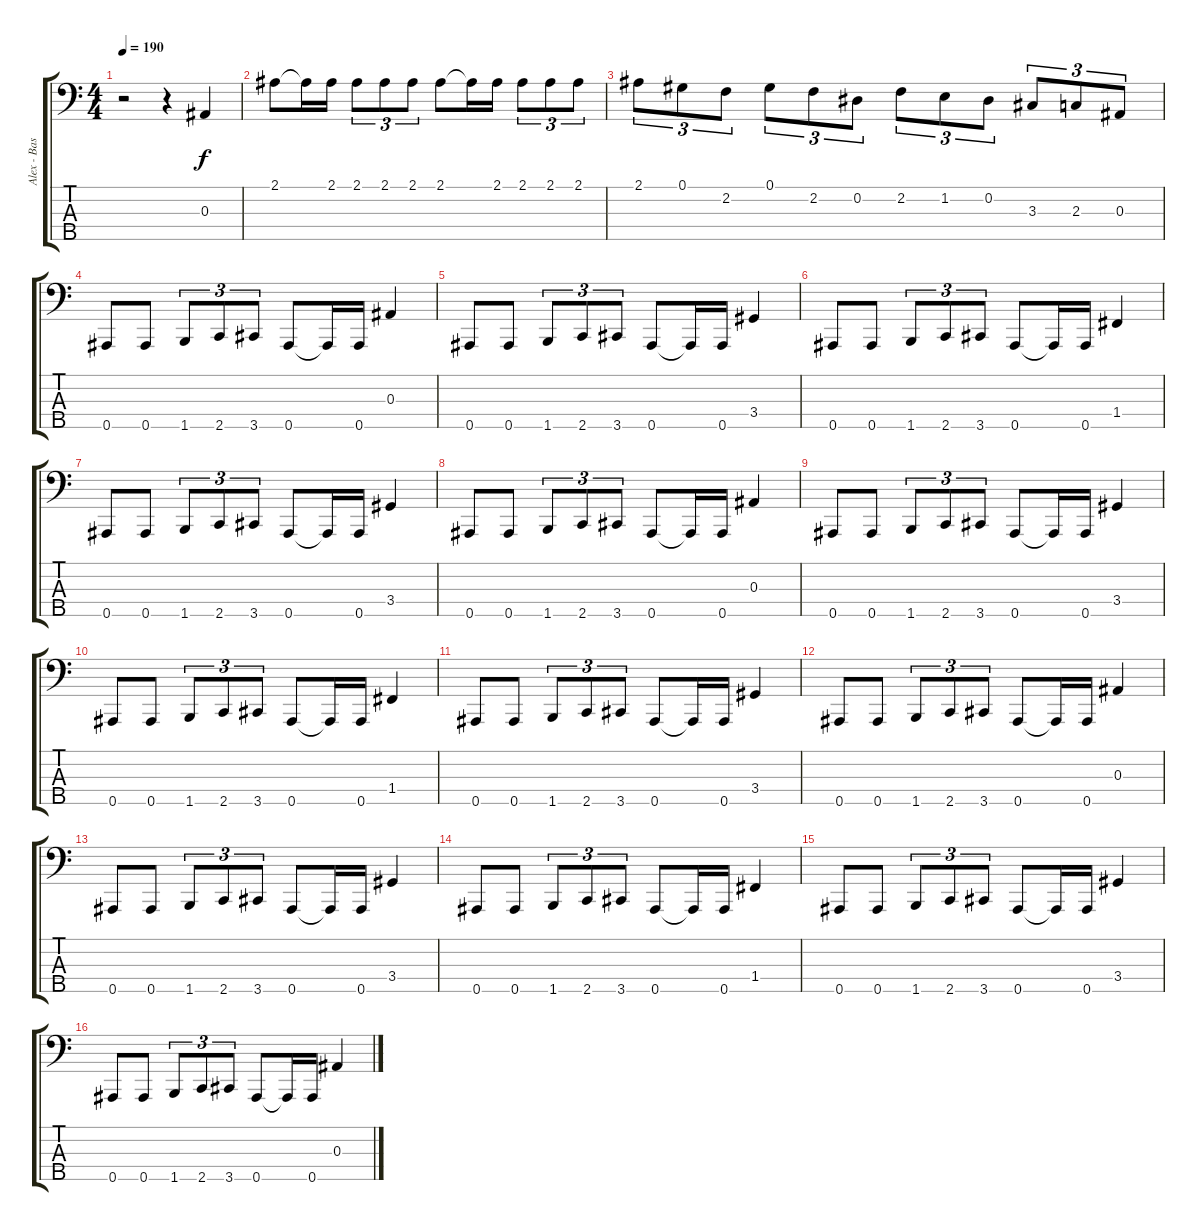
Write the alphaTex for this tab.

\track ("Alex - Bass" "Alex - Bas") {instrument electricbasspick}
\staff {score tabs}
\tuning (Ab2 Eb2 Bb1 F1 Bb0) {hide}
\ts (4 4)
\tempo 190
\clef f4
\ks c
r.2{dy f} r.4 0.3.4 |
2.1.8 2.1{t}.16 2.1.16 2.1.8{tu (3 2)} 2.1.8{tu (3 2)} 2.1.8{tu (3 2)} 2.1.8 2.1{t}.16 2.1.16 2.1.8{tu (3 2)} 2.1.8{tu (3 2)} 2.1.8{tu (3 2)} |
2.1.8{tu (3 2)} 0.1.8{tu (3 2)} 2.2.8{tu (3 2)} 0.1.8{tu (3 2)} 2.2.8{tu (3 2)} 0.2.8{tu (3 2)} 2.2.8{tu (3 2)} 1.2.8{tu (3 2)} 0.2.8{tu (3 2)} 3.3.8{tu (3 2)} 2.3.8{tu (3 2)} 0.3.8{tu (3 2)} |
0.5.8 0.5.8 1.5.8{tu (3 2)} 2.5.8{tu (3 2)} 3.5.8{tu (3 2)} 0.5.8 0.5{t}.16 0.5.16 0.3.4 |
0.5.8 0.5.8 1.5.8{tu (3 2)} 2.5.8{tu (3 2)} 3.5.8{tu (3 2)} 0.5.8 0.5{t}.16 0.5.16 3.4.4 |
0.5.8 0.5.8 1.5.8{tu (3 2)} 2.5.8{tu (3 2)} 3.5.8{tu (3 2)} 0.5.8 0.5{t}.16 0.5.16 1.4.4 |
0.5.8 0.5.8 1.5.8{tu (3 2)} 2.5.8{tu (3 2)} 3.5.8{tu (3 2)} 0.5.8 0.5{t}.16 0.5.16 3.4.4 |
0.5.8 0.5.8 1.5.8{tu (3 2)} 2.5.8{tu (3 2)} 3.5.8{tu (3 2)} 0.5.8 0.5{t}.16 0.5.16 0.3.4 |
0.5.8 0.5.8 1.5.8{tu (3 2)} 2.5.8{tu (3 2)} 3.5.8{tu (3 2)} 0.5.8 0.5{t}.16 0.5.16 3.4.4 |
0.5.8 0.5.8 1.5.8{tu (3 2)} 2.5.8{tu (3 2)} 3.5.8{tu (3 2)} 0.5.8 0.5{t}.16 0.5.16 1.4.4 |
0.5.8 0.5.8 1.5.8{tu (3 2)} 2.5.8{tu (3 2)} 3.5.8{tu (3 2)} 0.5.8 0.5{t}.16 0.5.16 3.4.4 |
0.5.8 0.5.8 1.5.8{tu (3 2)} 2.5.8{tu (3 2)} 3.5.8{tu (3 2)} 0.5.8 0.5{t}.16 0.5.16 0.3.4 |
0.5.8 0.5.8 1.5.8{tu (3 2)} 2.5.8{tu (3 2)} 3.5.8{tu (3 2)} 0.5.8 0.5{t}.16 0.5.16 3.4.4 |
0.5.8 0.5.8 1.5.8{tu (3 2)} 2.5.8{tu (3 2)} 3.5.8{tu (3 2)} 0.5.8 0.5{t}.16 0.5.16 1.4.4 |
0.5.8 0.5.8 1.5.8{tu (3 2)} 2.5.8{tu (3 2)} 3.5.8{tu (3 2)} 0.5.8 0.5{t}.16 0.5.16 3.4.4 |
0.5.8 0.5.8 1.5.8{tu (3 2)} 2.5.8{tu (3 2)} 3.5.8{tu (3 2)} 0.5.8 0.5{t}.16 0.5.16 0.3.4
